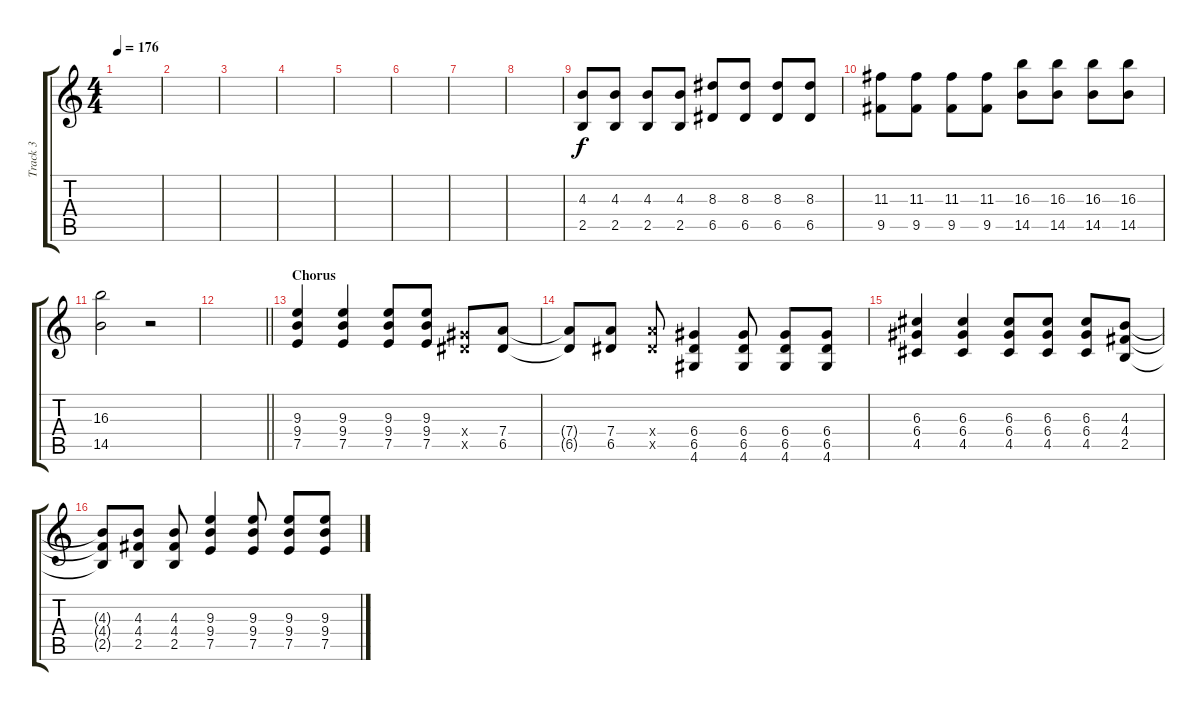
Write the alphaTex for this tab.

\track ("Track 3" "Track 3") {instrument overdrivenguitar}
\staff {score tabs}
\tuning (E4 B3 G3 D3 A2 E2) {hide}
\ts (4 4)
\tempo 176
\clef g2
\ks c
|
|
|
|
|
|
|
|
(4.3 2.5).8 (4.3 2.5).8 (4.3 2.5).8 (4.3 2.5).8 (8.3 6.5).8 (8.3 6.5).8 (8.3 6.5).8 (8.3 6.5).8 |
(11.3 9.5).8 (11.3 9.5).8 (11.3 9.5).8 (11.3 9.5).8 (16.3 14.5).8 (16.3 14.5).8 (16.3 14.5).8 (16.3 14.5).8 |
(16.3 14.5).2 r.2 |
\barLineRight lightlight
|
\section ("" "Chorus")
(9.3 9.4 7.5).4 (9.3 9.4 7.5).4 (9.3 9.4 7.5).8 (9.3 9.4 7.5).8 (6.4{x} 6.5{x}).8 (7.4 6.5).8 |
(7.4{t} 6.5{t}).8 (7.4 6.5).8 (7.4{x} 6.5{x}).8 (6.4 6.5 4.6).4 (6.4 6.5 4.6).8 (6.4 6.5 4.6).8 (6.4 6.5 4.6).8 |
(6.3 6.4 4.5).4 (6.3 6.4 4.5).4 (6.3 6.4 4.5).8 (6.3 6.4 4.5).8 (6.3 6.4 4.5).8 (4.3 4.4 2.5).8 |
(4.3{t} 4.4{t} 2.5{t}).8 (4.3 4.4 2.5).8 (4.3 4.4 2.5).8 (9.3 9.4 7.5).4 (9.3 9.4 7.5).8 (9.3 9.4 7.5).8 (9.3 9.4 7.5).8
